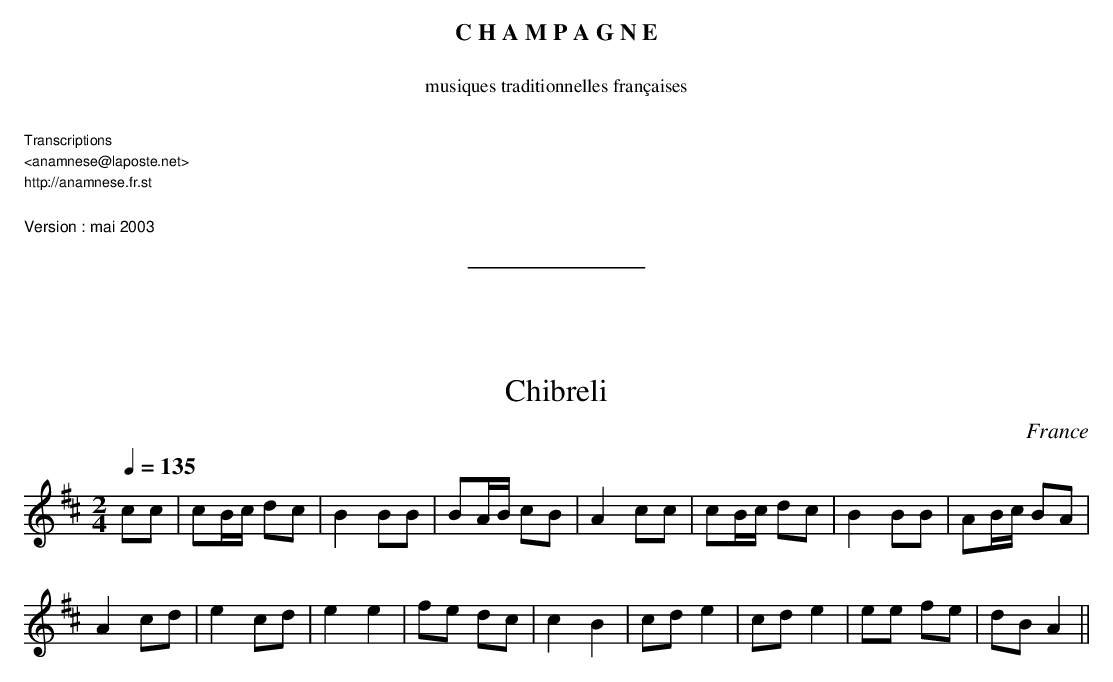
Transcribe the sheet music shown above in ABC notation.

X:1
T:Chibreli
O:France
M:2/4
L:1/8
Q:1/4=135
K:D
cc | cB/c/ dc | B2 BB | BA/B/ cB | A2 cc | cB/c/ dc | B2 BB | AB/c/ BA |
A2 cd | e2 cd | e2e2 | fe dc | c2B2 | cde2 | cde2 | ee fe | dB A2 ||
